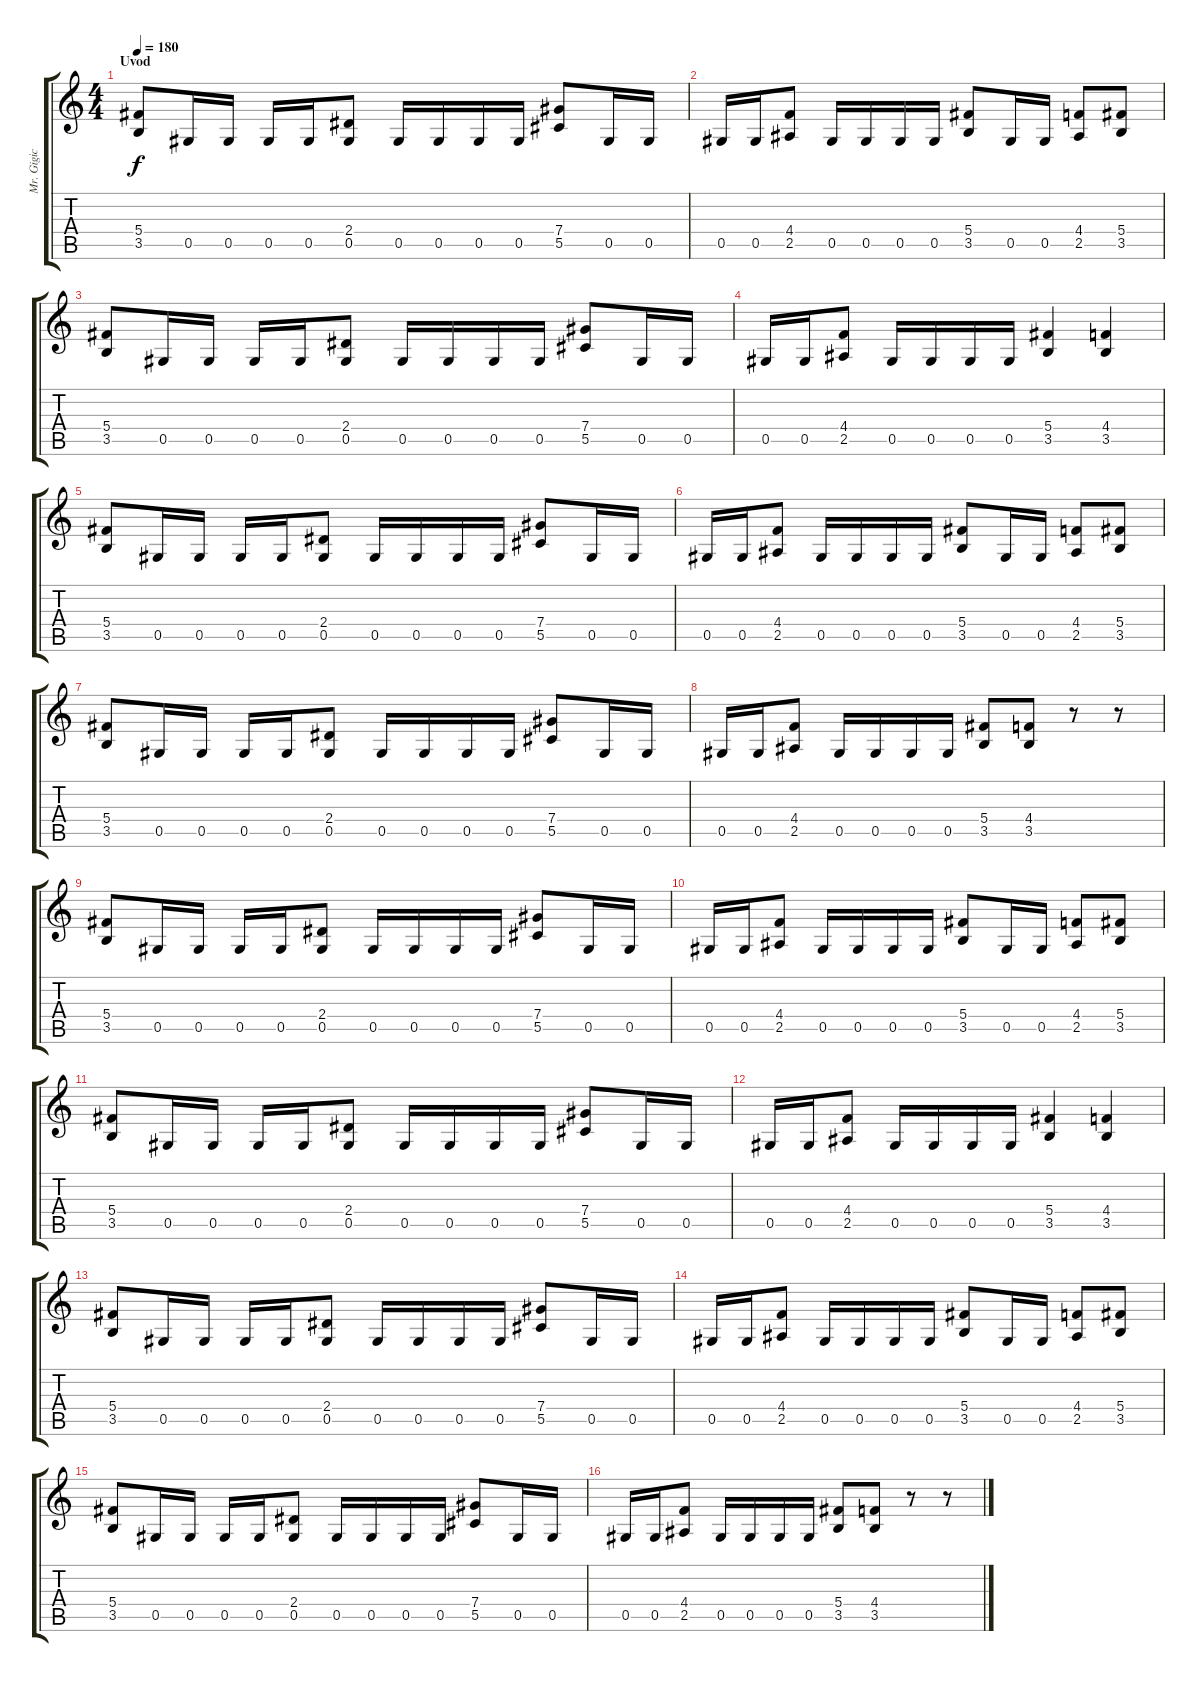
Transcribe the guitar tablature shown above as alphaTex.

\track ("Mr. Gigic" "Mr. Gigic") {instrument distortionguitar}
\staff {score tabs}
\tuning (Eb4 Bb3 Gb3 Db3 Ab2 Eb2) {hide}
\ts (4 4)
\section ("" "Uvod")
\tempo 180
\clef g2
\ks c
(5.4 3.5).8{dy f instrument distortionguitar} 0.5.16 0.5.16 0.5.16 0.5.16 (2.4 0.5).8 0.5.16 0.5.16 0.5.16 0.5.16 (7.4 5.5).8 0.5.16 0.5.16 |
0.5.16 0.5.16 (4.4 2.5).8 0.5.16 0.5.16 0.5.16 0.5.16 (5.4 3.5).8 0.5.16 0.5.16 (4.4 2.5).8 (5.4 3.5).8 |
(5.4 3.5).8 0.5.16 0.5.16 0.5.16 0.5.16 (2.4 0.5).8 0.5.16 0.5.16 0.5.16 0.5.16 (7.4 5.5).8 0.5.16 0.5.16 |
0.5.16 0.5.16 (4.4 2.5).8 0.5.16 0.5.16 0.5.16 0.5.16 (5.4 3.5).4 (4.4 3.5).4 |
(5.4 3.5).8 0.5.16 0.5.16 0.5.16 0.5.16 (2.4 0.5).8 0.5.16 0.5.16 0.5.16 0.5.16 (7.4 5.5).8 0.5.16 0.5.16 |
0.5.16 0.5.16 (4.4 2.5).8 0.5.16 0.5.16 0.5.16 0.5.16 (5.4 3.5).8 0.5.16 0.5.16 (4.4 2.5).8 (5.4 3.5).8 |
(5.4 3.5).8 0.5.16 0.5.16 0.5.16 0.5.16 (2.4 0.5).8 0.5.16 0.5.16 0.5.16 0.5.16 (7.4 5.5).8 0.5.16 0.5.16 |
0.5.16 0.5.16 (4.4 2.5).8 0.5.16 0.5.16 0.5.16 0.5.16 (5.4 3.5).8 (4.4 3.5).8 r.8 r.8 |
(5.4 3.5).8 0.5.16 0.5.16 0.5.16 0.5.16 (2.4 0.5).8 0.5.16 0.5.16 0.5.16 0.5.16 (7.4 5.5).8 0.5.16 0.5.16 |
0.5.16 0.5.16 (4.4 2.5).8 0.5.16 0.5.16 0.5.16 0.5.16 (5.4 3.5).8 0.5.16 0.5.16 (4.4 2.5).8 (5.4 3.5).8 |
(5.4 3.5).8 0.5.16 0.5.16 0.5.16 0.5.16 (2.4 0.5).8 0.5.16 0.5.16 0.5.16 0.5.16 (7.4 5.5).8 0.5.16 0.5.16 |
0.5.16 0.5.16 (4.4 2.5).8 0.5.16 0.5.16 0.5.16 0.5.16 (5.4 3.5).4 (4.4 3.5).4 |
(5.4 3.5).8 0.5.16 0.5.16 0.5.16 0.5.16 (2.4 0.5).8 0.5.16 0.5.16 0.5.16 0.5.16 (7.4 5.5).8 0.5.16 0.5.16 |
0.5.16 0.5.16 (4.4 2.5).8 0.5.16 0.5.16 0.5.16 0.5.16 (5.4 3.5).8 0.5.16 0.5.16 (4.4 2.5).8 (5.4 3.5).8 |
(5.4 3.5).8 0.5.16 0.5.16 0.5.16 0.5.16 (2.4 0.5).8 0.5.16 0.5.16 0.5.16 0.5.16 (7.4 5.5).8 0.5.16 0.5.16 |
0.5.16 0.5.16 (4.4 2.5).8 0.5.16 0.5.16 0.5.16 0.5.16 (5.4 3.5).8 (4.4 3.5).8 r.8 r.8
